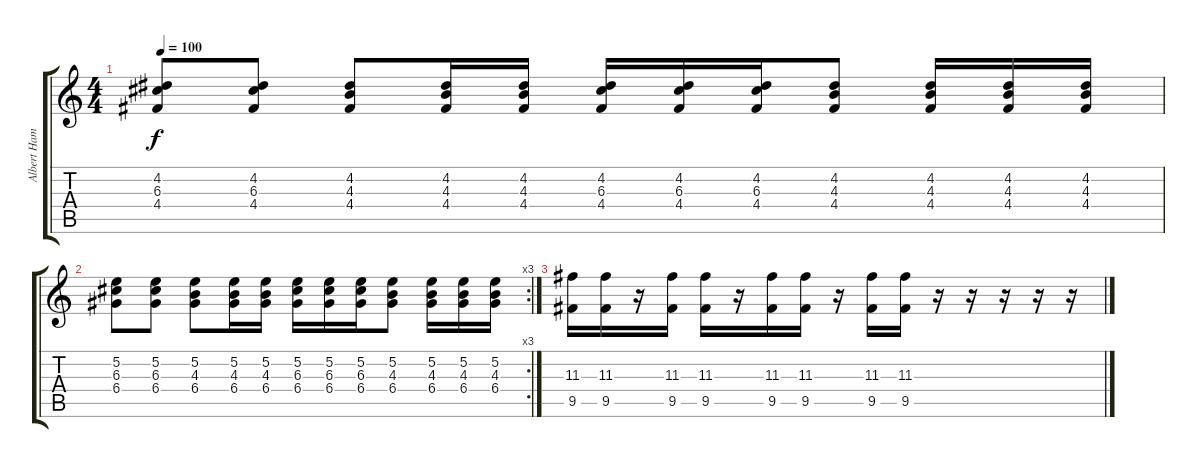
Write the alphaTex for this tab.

\track ("Albert Hammond Jr. (guitar 2)" "Albert Ham") {instrument distortionguitar}
\staff {score tabs}
\tuning (E4 B3 G3 D3 A2 E2) {hide}
\ts (4 4)
\tempo 100
\clef g2
\ks c
(4.2 6.3 4.4).8{dy f} (4.2 6.3 4.4).8 (4.2 4.3 4.4).8 (4.2 4.3 4.4).16 (4.2 4.3 4.4).16 (4.2 6.3 4.4).16 (4.2 6.3 4.4).16 (4.2 6.3 4.4).16 (4.2 4.3 4.4).8 (4.2 4.3 4.4).16 (4.2 4.3 4.4).16 (4.2 4.3 4.4).16 |
\rc 3
(5.2 6.3 6.4).8 (5.2 6.3 6.4).8 (5.2 4.3 6.4).8 (5.2 4.3 6.4).16 (5.2 4.3 6.4).16 (5.2 6.3 6.4).16 (5.2 6.3 6.4).16 (5.2 6.3 6.4).16 (5.2 4.3 6.4).8 (5.2 4.3 6.4).16 (5.2 4.3 6.4).16 (5.2 4.3 6.4).16 |
(11.3 9.5).16 (11.3 9.5).16 r.16 (11.3 9.5).16 (11.3 9.5).16 r.16 (11.3 9.5).16 (11.3 9.5).16 r.16 (11.3 9.5).16 (11.3 9.5).16 r.16 r.16 r.16 r.16 r.16
